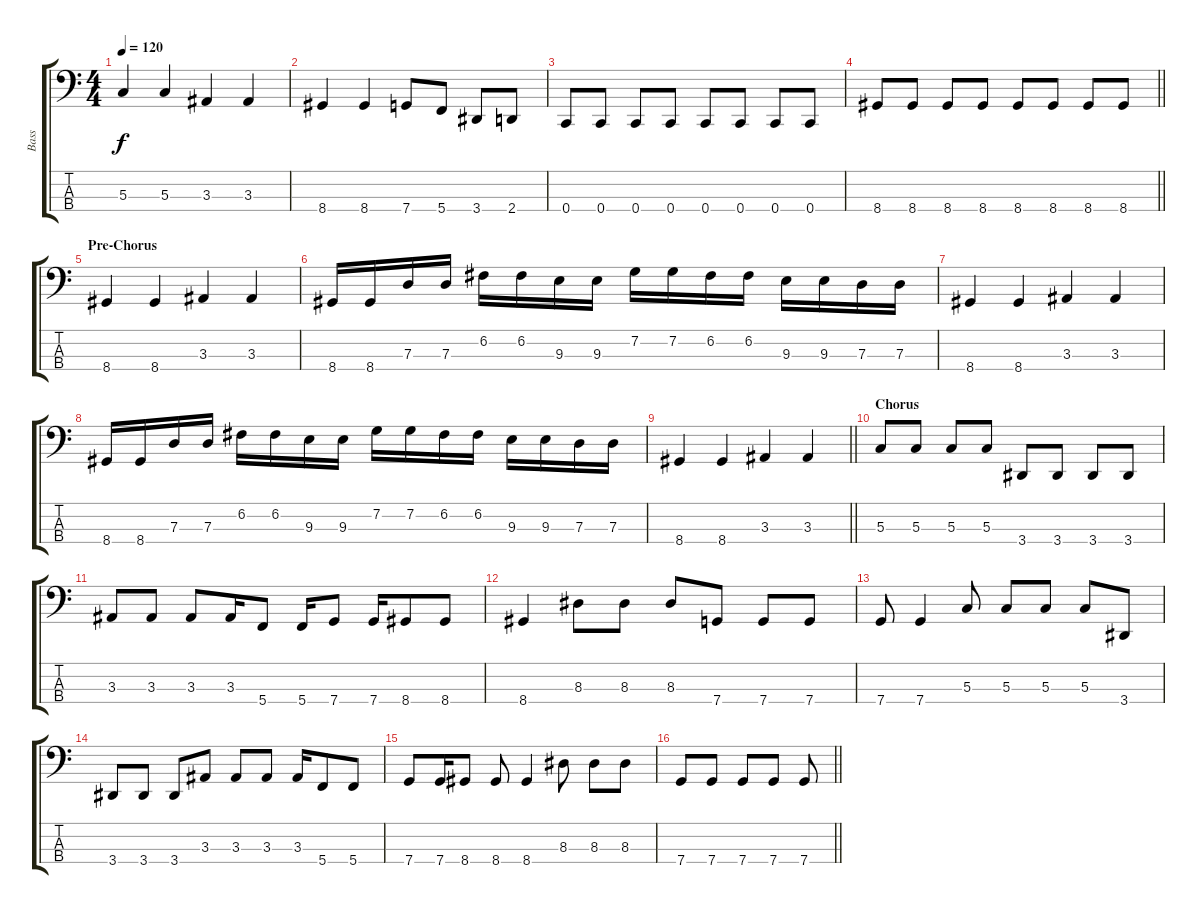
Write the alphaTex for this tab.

\track ("Bass" "Bass") {instrument electricbassfinger}
\staff {score tabs}
\tuning (F2 C2 G1 C1) {hide}
\ts (4 4)
\tempo 120
\clef f4
\ks c
5.3.4{dy f} 5.3.4 3.3.4 3.3.4 |
8.4.4 8.4.4 7.4.8 5.4.8 3.4.8 2.4.8 |
0.4.8 0.4.8 0.4.8 0.4.8 0.4.8 0.4.8 0.4.8 0.4.8 |
\barLineRight lightlight
8.4.8 8.4.8 8.4.8 8.4.8 8.4.8 8.4.8 8.4.8 8.4.8 |
\section ("" "Pre-Chorus")
8.4.4 8.4.4 3.3.4 3.3.4 |
8.4.16 8.4.16 7.3.16 7.3.16 6.2.16 6.2.16 9.3.16 9.3.16 7.2.16 7.2.16 6.2.16 6.2.16 9.3.16 9.3.16 7.3.16 7.3.16 |
8.4.4 8.4.4 3.3.4 3.3.4 |
8.4.16 8.4.16 7.3.16 7.3.16 6.2.16 6.2.16 9.3.16 9.3.16 7.2.16 7.2.16 6.2.16 6.2.16 9.3.16 9.3.16 7.3.16 7.3.16 |
\barLineRight lightlight
8.4.4 8.4.4 3.3.4 3.3.4 |
\section ("" "Chorus")
5.3.8 5.3.8 5.3.8 5.3.8 3.4.8 3.4.8 3.4.8 3.4.8 |
3.3.8 3.3.8 3.3.8 3.3.16 5.4.8 5.4.16 7.4.8 7.4.16 8.4.8 8.4.8 |
8.4.4 8.3.8 8.3.8 8.3.8 7.4.8 7.4.8 7.4.8 |
7.4.8 7.4.4 5.3.8 5.3.8 5.3.8 5.3.8 3.4.8 |
3.4.8 3.4.8 3.4.8 3.3.8 3.3.8 3.3.8 3.3.16 5.4.8 5.4.8 |
7.4.8 7.4.16 8.4.8 8.4.8 8.4.4 8.3.8 8.3.8 8.3.8 |
\barLineRight lightlight
7.4.8 7.4.8 7.4.8 7.4.8 7.4.8
